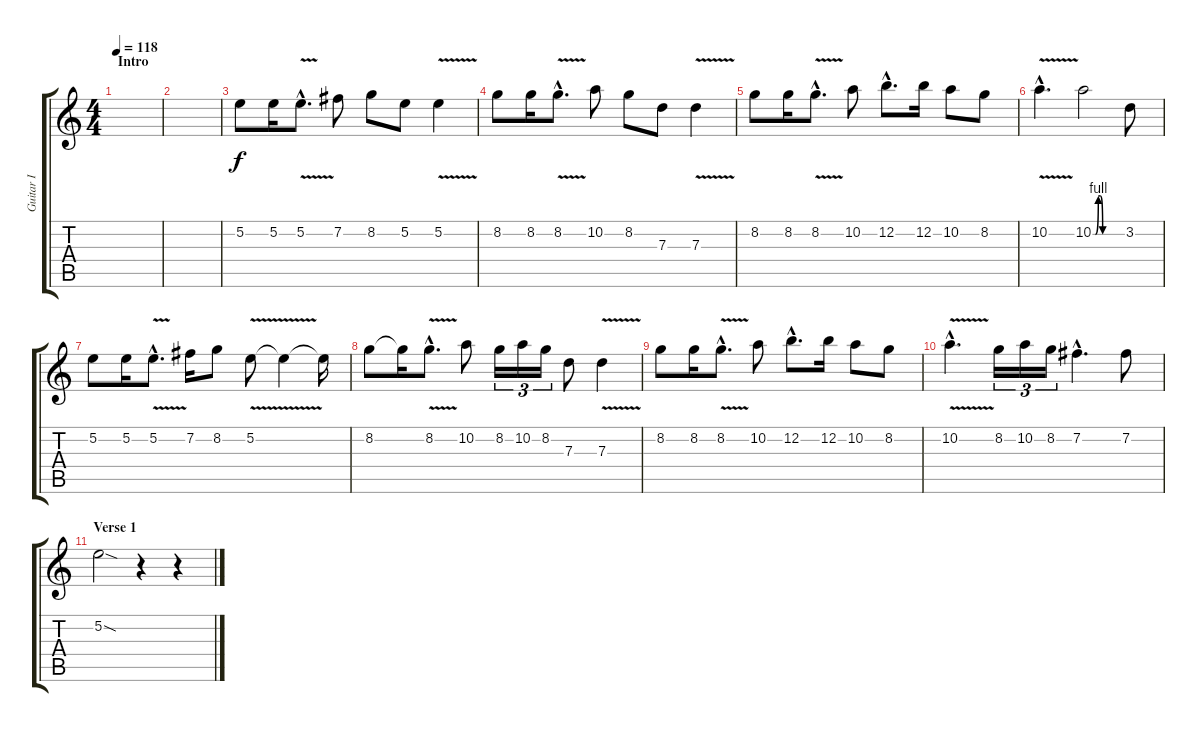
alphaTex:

\track ("Guitar I" "Guitar I") {instrument overdrivenguitar}
\staff {score tabs}
\tuning (E4 B3 G3 D3 A2 E2) {hide}
\ts (4 4)
\section ("" "Intro")
\tempo 118
\clef g2
\ks c
|
|
5.2.8 5.2.16 5.2{v hac}.8{d} 7.2.8 8.2.8 5.2.8 5.2{v}.4 |
8.2.8 8.2.16 8.2{v hac}.8{d} 10.2.8 8.2.8 7.3.8 7.3{v}.4 |
8.2.8 8.2.16 8.2{v hac}.8{d} 10.2.8 12.2{hac}.8{d} 12.2.16 10.2.8 8.2.8 |
10.2{v hac}.4{d} 10.2{be (custom 0 0 5 0 11 4 15 4 20 0 45 0 60 0)}.2 3.2.8 |
5.2.8 5.2.16 5.2{v hac}.8{d} 7.2.16 8.2.8 5.2{v}.8 5.2{t}.4 5.2{t}.16 |
8.2.8 8.2{t}.16 8.2{v hac}.8{d} 10.2.8 8.2.16{tu (3 2)} 10.2.16{tu (3 2)} 8.2.16{tu (3 2)} 7.3.8 7.3{v}.4 |
8.2.8 8.2.16 8.2{v hac}.8{d} 10.2.8 12.2{hac}.8{d} 12.2.16 10.2.8 8.2.8 |
10.2{v hac}.4{d} 8.2.16{tu (3 2)} 10.2.16{tu (3 2)} 8.2.16{tu (3 2)} 7.2{hac}.4{d} 7.2.8 |
\section ("" "Verse 1")
5.2{sod}.2 r.4 r.4
